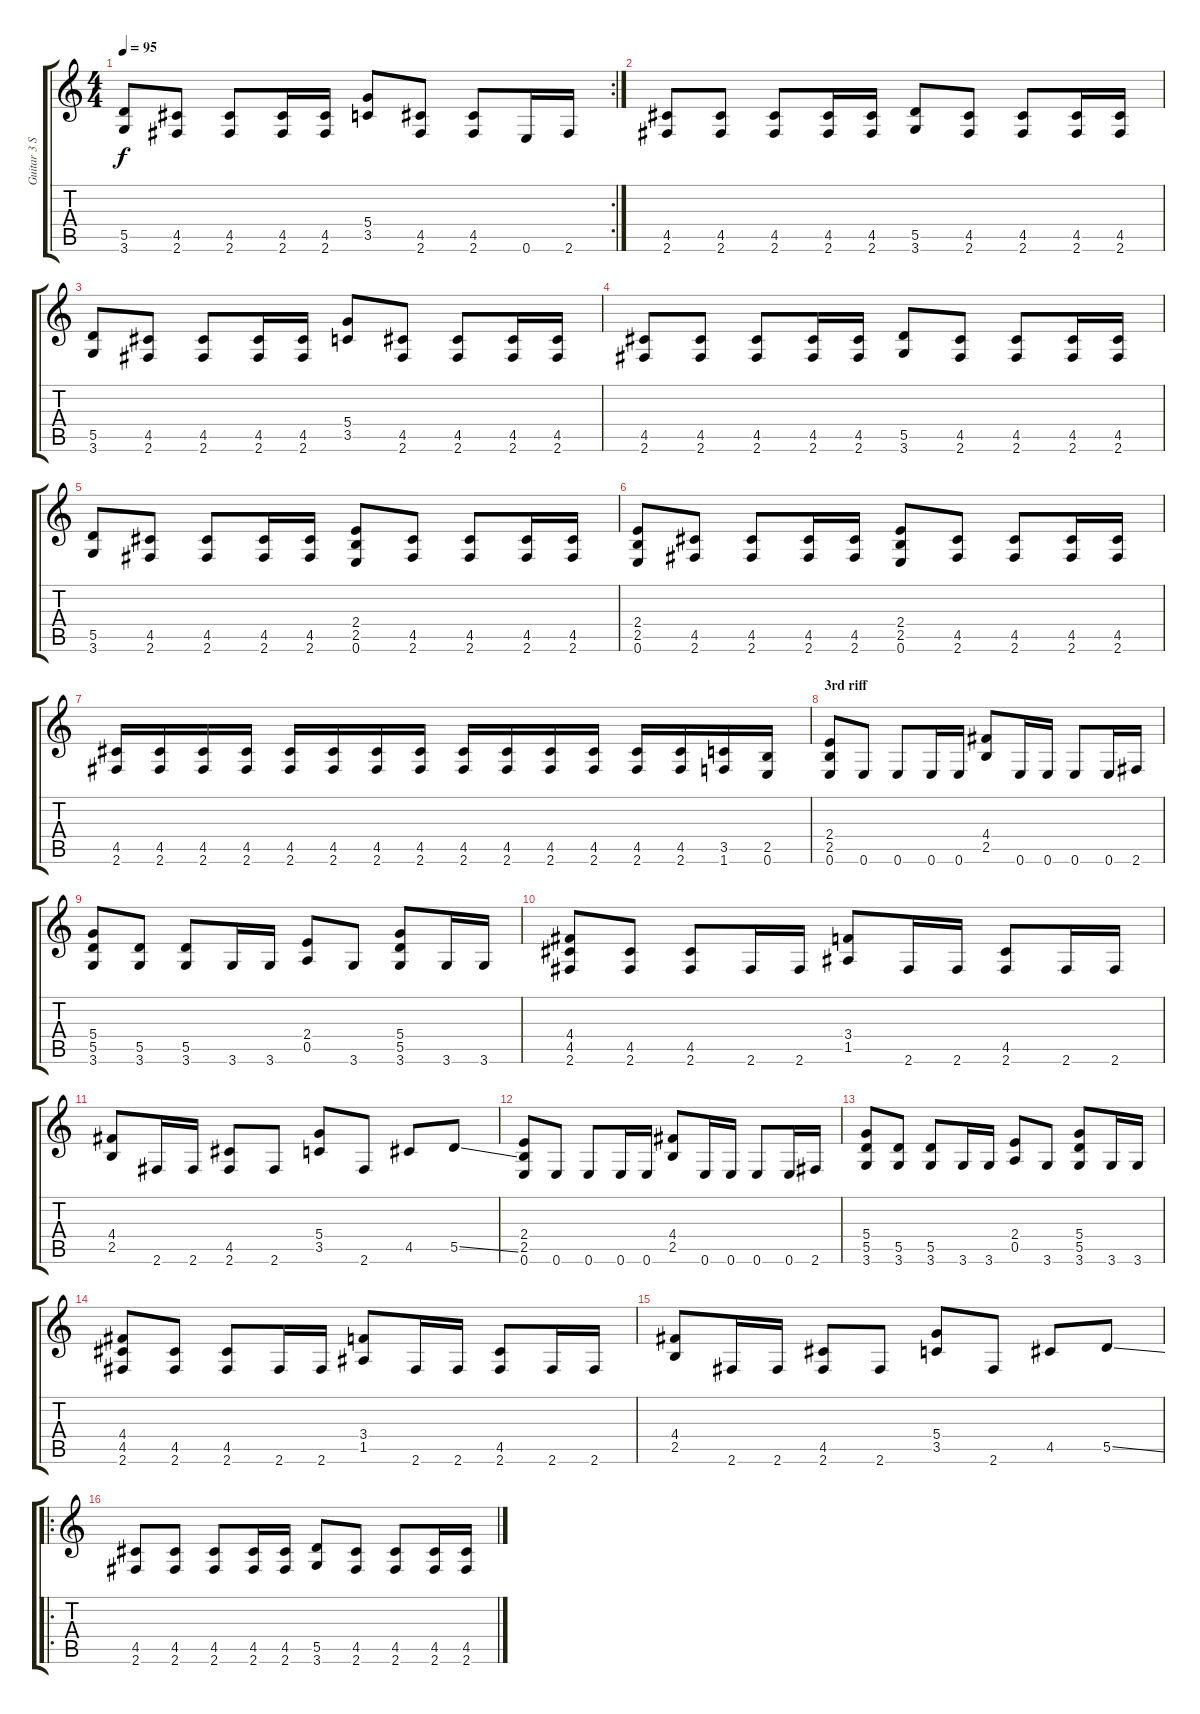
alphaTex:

\track ("Guitar 3 Solo" "Guitar 3 S") {instrument overdrivenguitar}
\staff {score tabs}
\tuning (E4 B3 G3 D3 A2 E2) {hide}
\rc 2
\ts (4 4)
\tempo 95
\clef g2
\ks c
(5.5 3.6).8{dy f} (4.5 2.6).8 (4.5 2.6).8 (4.5 2.6).16 (4.5 2.6).16 (5.4 3.5).8 (4.5 2.6).8 (4.5 2.6).8 0.6.16 2.6.16 |
(4.5 2.6).8 (4.5 2.6).8 (4.5 2.6).8 (4.5 2.6).16 (4.5 2.6).16 (5.5 3.6).8 (4.5 2.6).8 (4.5 2.6).8 (4.5 2.6).16 (4.5 2.6).16 |
(5.5 3.6).8 (4.5 2.6).8 (4.5 2.6).8 (4.5 2.6).16 (4.5 2.6).16 (5.4 3.5).8 (4.5 2.6).8 (4.5 2.6).8 (4.5 2.6).16 (4.5 2.6).16 |
(4.5 2.6).8 (4.5 2.6).8 (4.5 2.6).8 (4.5 2.6).16 (4.5 2.6).16 (5.5 3.6).8 (4.5 2.6).8 (4.5 2.6).8 (4.5 2.6).16 (4.5 2.6).16 |
(5.5 3.6).8 (4.5 2.6).8 (4.5 2.6).8 (4.5 2.6).16 (4.5 2.6).16 (2.4 2.5 0.6).8 (4.5 2.6).8 (4.5 2.6).8 (4.5 2.6).16 (4.5 2.6).16 |
(2.4 2.5 0.6).8 (4.5 2.6).8 (4.5 2.6).8 (4.5 2.6).16 (4.5 2.6).16 (2.4 2.5 0.6).8 (4.5 2.6).8 (4.5 2.6).8 (4.5 2.6).16 (4.5 2.6).16 |
(4.5 2.6).16 (4.5 2.6).16 (4.5 2.6).16 (4.5 2.6).16 (4.5 2.6).16 (4.5 2.6).16 (4.5 2.6).16 (4.5 2.6).16 (4.5 2.6).16 (4.5 2.6).16 (4.5 2.6).16 (4.5 2.6).16 (4.5 2.6).16 (4.5 2.6).16 (3.5 1.6).16 (2.5 0.6).16 |
\section ("" "3rd riff")
(2.4 2.5 0.6).8 0.6.8 0.6.8 0.6.16 0.6.16 (4.4 2.5).8 0.6.16 0.6.16 0.6.8 0.6.16 2.6.16 |
(5.4 5.5 3.6).8 (5.5 3.6).8 (5.5 3.6).8 3.6.16 3.6.16 (2.4 0.5).8 3.6.8 (5.4 5.5 3.6).8 3.6.16 3.6.16 |
(4.4 4.5 2.6).8 (4.5 2.6).8 (4.5 2.6).8 2.6.16 2.6.16 (3.4 1.5).8 2.6.16 2.6.16 (4.5 2.6).8 2.6.16 2.6.16 |
(4.4 2.5).8 2.6.16 2.6.16 (4.5 2.6).8 2.6.8 (5.4 3.5).8 2.6.8 4.5.8 5.5{ss}.8 |
(2.4 2.5 0.6).8 0.6.8 0.6.8 0.6.16 0.6.16 (4.4 2.5).8 0.6.16 0.6.16 0.6.8 0.6.16 2.6.16 |
(5.4 5.5 3.6).8 (5.5 3.6).8 (5.5 3.6).8 3.6.16 3.6.16 (2.4 0.5).8 3.6.8 (5.4 5.5 3.6).8 3.6.16 3.6.16 |
(4.4 4.5 2.6).8 (4.5 2.6).8 (4.5 2.6).8 2.6.16 2.6.16 (3.4 1.5).8 2.6.16 2.6.16 (4.5 2.6).8 2.6.16 2.6.16 |
(4.4 2.5).8 2.6.16 2.6.16 (4.5 2.6).8 2.6.8 (5.4 3.5).8 2.6.8 4.5.8 5.5{ss}.8 |
\ro
(4.5 2.6).8 (4.5 2.6).8 (4.5 2.6).8 (4.5 2.6).16 (4.5 2.6).16 (5.5 3.6).8 (4.5 2.6).8 (4.5 2.6).8 (4.5 2.6).16 (4.5 2.6).16
